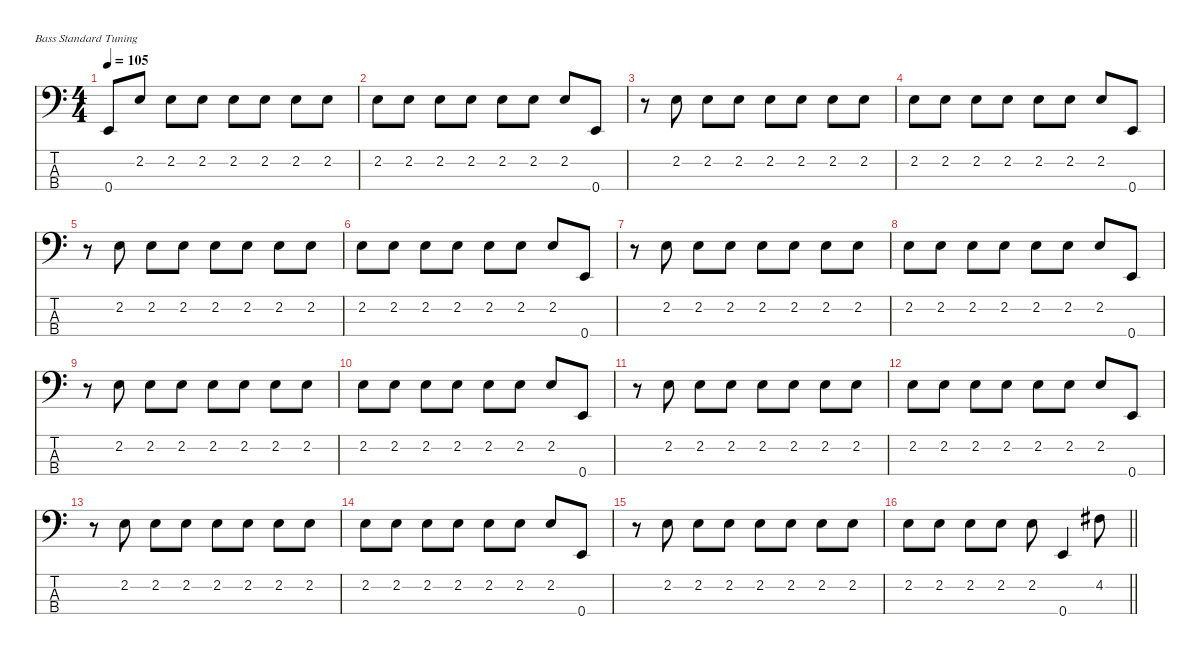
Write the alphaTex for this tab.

\defaultSystemsLayout 4
\hideDynamics
\bracketExtendMode nobrackets
\singleTrackTrackNamePolicy hidden
\multiTrackTrackNamePolicy hidden
\otherSystemsTrackNameOrientation horizontal
\track ("Jones" "el.bs.") {defaultSystemsLayout 4 instrument electricbassfinger}
\staff {score tabs}
\tuning (G2 D2 A1 E1)
\ts (4 4)
\tempo 105
\clef f4
\ks c
0.4.8{dy f beam Up} 2.2.8{beam Up} 2.2.8{beam Down} 2.2.8{beam Down} 2.2.8{beam Down} 2.2.8{beam Down} 2.2.8{beam Down} 2.2.8{beam Down} |
2.2.8{beam Down} 2.2.8{beam Down} 2.2.8{beam Down} 2.2.8{beam Down} 2.2.8{beam Down} 2.2.8{beam Down} 2.2.8{beam Up} 0.4.8{beam Up} |
r.8{beam Down} 2.2.8{beam Down} 2.2.8{beam Down} 2.2.8{beam Down} 2.2.8{beam Down} 2.2.8{beam Down} 2.2.8{beam Down} 2.2.8{beam Down} |
2.2.8{beam Down} 2.2.8{beam Down} 2.2.8{beam Down} 2.2.8{beam Down} 2.2.8{beam Down} 2.2.8{beam Down} 2.2.8{beam Up} 0.4.8{beam Up} |
r.8{beam Down} 2.2.8{beam Down} 2.2.8{beam Down} 2.2.8{beam Down} 2.2.8{beam Down} 2.2.8{beam Down} 2.2.8{beam Down} 2.2.8{beam Down} |
2.2.8{beam Down} 2.2.8{beam Down} 2.2.8{beam Down} 2.2.8{beam Down} 2.2.8{beam Down} 2.2.8{beam Down} 2.2.8{beam Up} 0.4.8{beam Up} |
r.8{beam Down} 2.2.8{beam Down} 2.2.8{beam Down} 2.2.8{beam Down} 2.2.8{beam Down} 2.2.8{beam Down} 2.2.8{beam Down} 2.2.8{beam Down} |
2.2.8{beam Down} 2.2.8{beam Down} 2.2.8{beam Down} 2.2.8{beam Down} 2.2.8{beam Down} 2.2.8{beam Down} 2.2.8{beam Up} 0.4.8{beam Up} |
r.8{beam Down} 2.2.8{beam Down} 2.2.8{beam Down} 2.2.8{beam Down} 2.2.8{beam Down} 2.2.8{beam Down} 2.2.8{beam Down} 2.2.8{beam Down} |
2.2.8{beam Down} 2.2.8{beam Down} 2.2.8{beam Down} 2.2.8{beam Down} 2.2.8{beam Down} 2.2.8{beam Down} 2.2.8{beam Up} 0.4.8{beam Up} |
r.8{beam Down} 2.2.8{beam Down} 2.2.8{beam Down} 2.2.8{beam Down} 2.2.8{beam Down} 2.2.8{beam Down} 2.2.8{beam Down} 2.2.8{beam Down} |
2.2.8{beam Down} 2.2.8{beam Down} 2.2.8{beam Down} 2.2.8{beam Down} 2.2.8{beam Down} 2.2.8{beam Down} 2.2.8{beam Up} 0.4.8{beam Up} |
r.8{beam Down} 2.2.8{beam Down} 2.2.8{beam Down} 2.2.8{beam Down} 2.2.8{beam Down} 2.2.8{beam Down} 2.2.8{beam Down} 2.2.8{beam Down} |
2.2.8{beam Down} 2.2.8{beam Down} 2.2.8{beam Down} 2.2.8{beam Down} 2.2.8{beam Down} 2.2.8{beam Down} 2.2.8{beam Up} 0.4.8{beam Up} |
r.8{beam Down} 2.2.8{beam Down} 2.2.8{beam Down} 2.2.8{beam Down} 2.2.8{beam Down} 2.2.8{beam Down} 2.2.8{beam Down} 2.2.8{beam Down} |
\barLineRight lightlight
2.2.8{beam Down} 2.2.8{beam Down} 2.2.8{beam Down} 2.2.8{beam Down} 2.2.8{beam Down} 0.4.4{beam Up} 4.2{acc #}.8{beam Down}
